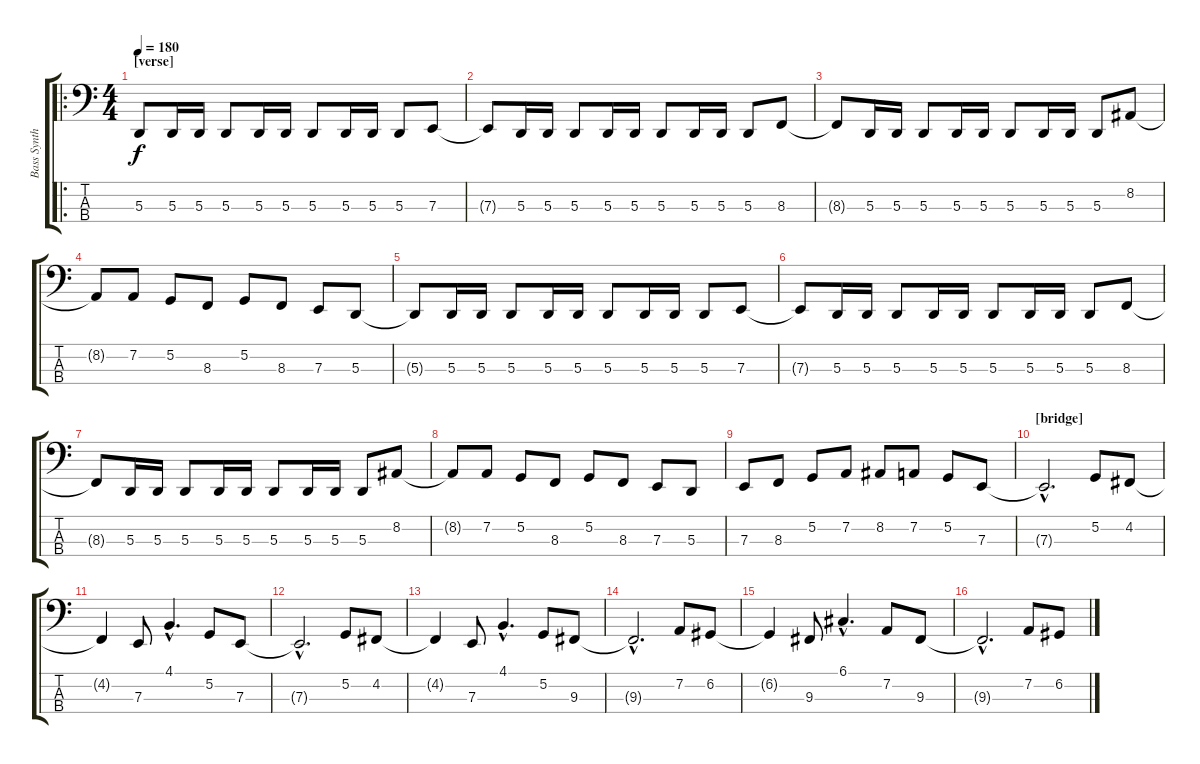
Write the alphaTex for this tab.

\track ("Bass Synth" "Bass Synth") {instrument lead8bassandlead}
\staff {score tabs}
\tuning (G2 D2 A1 E1) {hide}
\ro
\ts (4 4)
\section ("" "[verse]")
\tempo 180
\clef f4
\ks c
5.3{t}.8{dy f} 5.3.16 5.3.16 5.3.8 5.3.16 5.3.16 5.3.8 5.3.16 5.3.16 5.3.8 7.3.8 |
7.3{t}.8 5.3.16 5.3.16 5.3.8 5.3.16 5.3.16 5.3.8 5.3.16 5.3.16 5.3.8 8.3.8 |
8.3{t}.8 5.3.16 5.3.16 5.3.8 5.3.16 5.3.16 5.3.8 5.3.16 5.3.16 5.3.8 8.2.8 |
8.2{t}.8 7.2.8 5.2.8 8.3.8 5.2.8 8.3.8 7.3.8 5.3.8 |
5.3{t}.8 5.3.16 5.3.16 5.3.8 5.3.16 5.3.16 5.3.8 5.3.16 5.3.16 5.3.8 7.3.8 |
7.3{t}.8 5.3.16 5.3.16 5.3.8 5.3.16 5.3.16 5.3.8 5.3.16 5.3.16 5.3.8 8.3.8 |
8.3{t}.8 5.3.16 5.3.16 5.3.8 5.3.16 5.3.16 5.3.8 5.3.16 5.3.16 5.3.8 8.2.8 |
8.2{t}.8 7.2.8 5.2.8 8.3.8 5.2.8 8.3.8 7.3.8 5.3.8 |
7.3.8 8.3.8 5.2.8 7.2.8 8.2.8 7.2.8 5.2.8 7.3.8 |
\section ("" "[bridge]")
7.3{hac t}.2{d} 5.2.8 4.2.8 |
4.2{t}.4 7.3.8 4.1{hac}.4{d} 5.2.8 7.3.8 |
7.3{hac t}.2{d} 5.2.8 4.2.8 |
4.2{t}.4 7.3.8 4.1{hac}.4{d} 5.2.8 9.3.8 |
9.3{hac t}.2{d} 7.2.8 6.2.8 |
6.2{t}.4 9.3.8 6.1{hac}.4{d} 7.2.8 9.3.8 |
9.3{hac t}.2{d} 7.2.8 6.2.8
